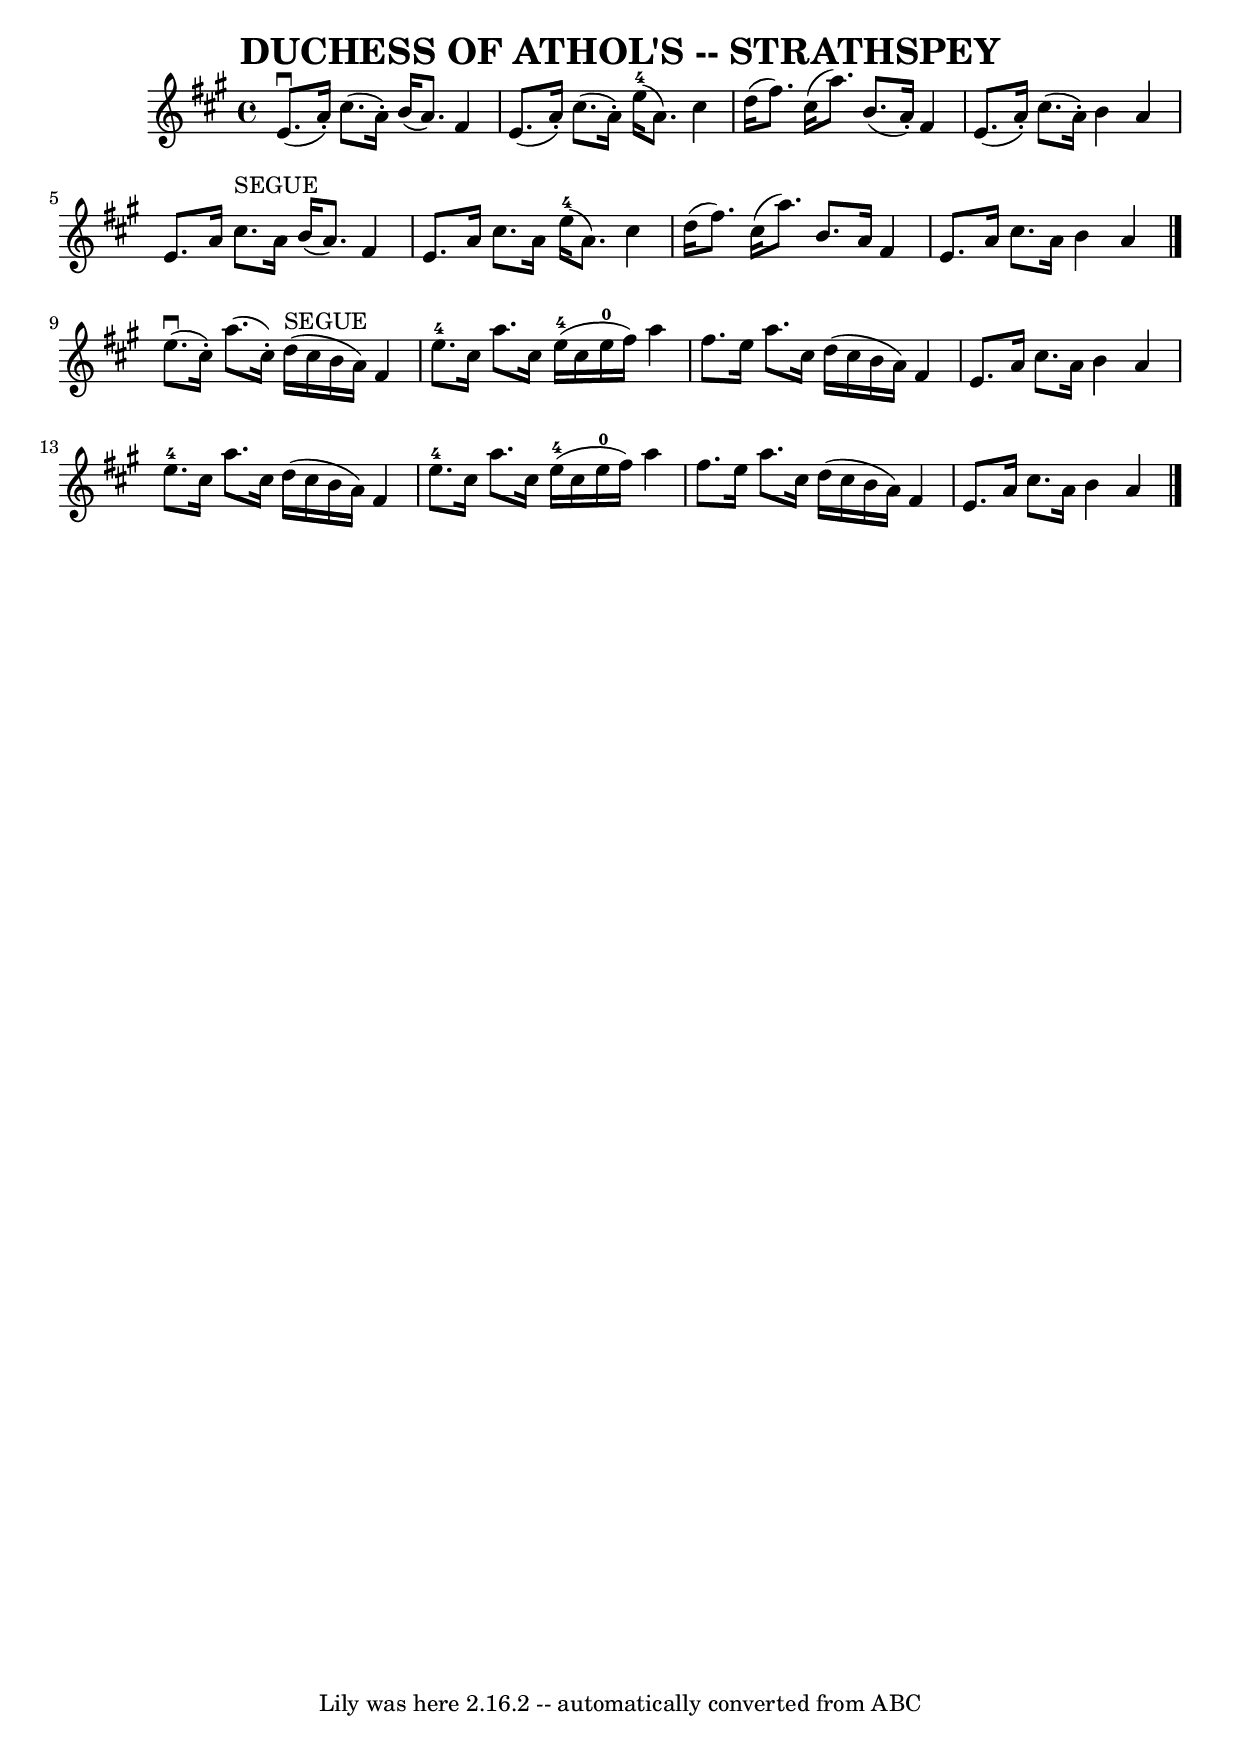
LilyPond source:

\version "2.7.40"
\include "Mammoth.ily"
\header {
	book = "Ryan's Mammoth Collection of Fiddle Tunes"
	composer = ""
	crossRefNumber = "1"
	footnotes = ""
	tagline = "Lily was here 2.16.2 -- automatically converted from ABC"
	title = "DUCHESS OF ATHOL'S -- STRATHSPEY"
}
voicedefault =  {
\set Score.defaultBarType = "empty"

 \override Staff.TimeSignature #'style = #'C
 \time 4/4 \key a \major e'8. (^\downbow a'16 -.) cis''8. (a'16 -. 
-) b'16 (a'8.) fis'4    |
 e'8. (a'16 -.) cis''8. (
a'16 -.) e''16-4(a'8.) cis''4    |
 d''16 (
fis''8.) cis''16 (a''8.) b'8. (a'16 -.) fis'4    |
   
e'8. (a'16 -.) cis''8. (a'16 -.) b'4 a'4    |
 e'8.  
 a'16 cis''8.^"SEGUE" a'16 b'16 (a'8.) fis'4    |
   
e'8. a'16 cis''8. a'16 e''16-4(a'8.) cis''4    
|
 d''16 (fis''8.) cis''16 (a''8.) b'8. a'16    
fis'4    |
 e'8. a'16 cis''8. a'16 b'4 a'4    \bar "|."  
 e''8. (^\downbow cis''16 -.) a''8. (cis''16 -.) d''16 
^"SEGUE"(cis''16 b'16 a'16) fis'4    |
 e''8.-4   
cis''16 a''8. cis''16 e''16-4(cis''16 e''16-0 fis''16  
-) a''4    |
 fis''8. e''16 a''8. cis''16 d''16 (
cis''16 b'16 a'16) fis'4    |
 e'8. a'16 cis''8.    
a'16 b'4 a'4    |
 e''8.-4 cis''16 a''8. cis''16   
 d''16 (cis''16 b'16 a'16) fis'4    |
 e''8.-4   
cis''16 a''8. cis''16 e''16-4(cis''16 e''16-0 fis''16  
-) a''4    |
 fis''8. e''16 a''8. cis''16 d''16 (
cis''16 b'16 a'16) fis'4    |
 e'8. a'16 cis''8.    
a'16 b'4 a'4    \bar "|."   
}

\score{
    <<

	\context Staff="default"
	{
	    \voicedefault 
	}

    >>
	\layout {
	}
	\midi {}
}
